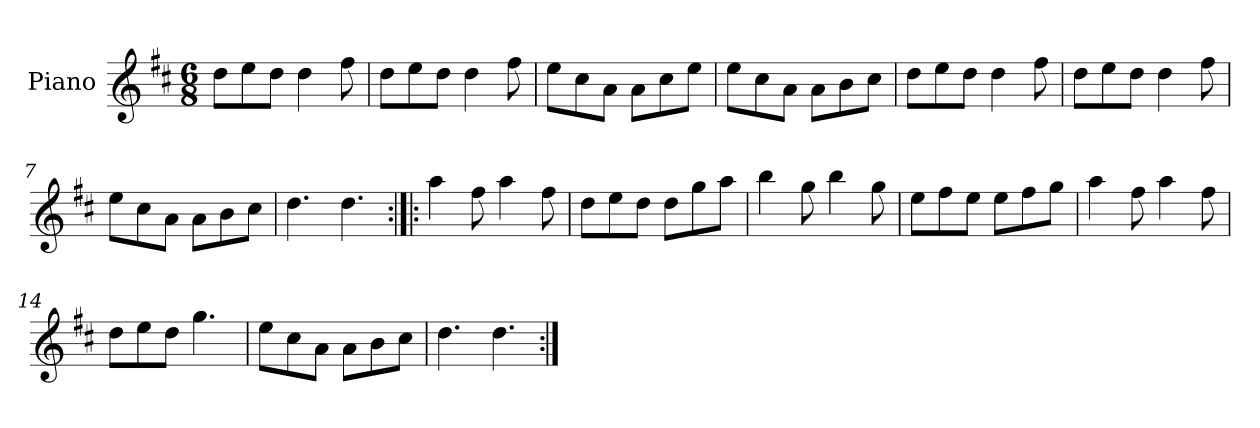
**kern
*part1
*staff1
*I"Piano
*I'Pno
*clefG2
*k[f#c#]
*D:
*M6/8
=1
8dd\L
8ee\
8dd\J
4dd\
8ff#\
=2
8dd\L
8ee\
8dd\J
4dd\
8ff#\
=3
8ee\L
8cc#\
8a\J
8a\L
8cc#\
8ee\J
=4
8ee\L
8cc#\
8a\J
8a\L
8b\
8cc#\J
=5
8dd\L
8ee\
8dd\J
4dd\
8ff#\
=6
8dd\L
8ee\
8dd\J
4dd\
8ff#\
=7
8ee\L
8cc#\
8a\J
8a\L
8b\
8cc#\J
=8
4.dd\
4.dd\
=9:|!|:
4aa\
8ff#\
4aa\
8ff#\
=10
8dd\L
8ee\
8dd\J
8dd\L
8gg\
8aa\J
=11
4bb\
8gg\
4bb\
8gg\
=12
8ee\L
8ff#\
8ee\J
8ee\L
8ff#\
8gg\J
=13
4aa\
8ff#\
4aa\
8ff#\
=14
8dd\L
8ee\
8dd\J
4.gg\
=15
8ee\L
8cc#\
8a\J
8a\L
8b\
8cc#\J
=16
4.dd\
4.dd\
=:|!
*-
